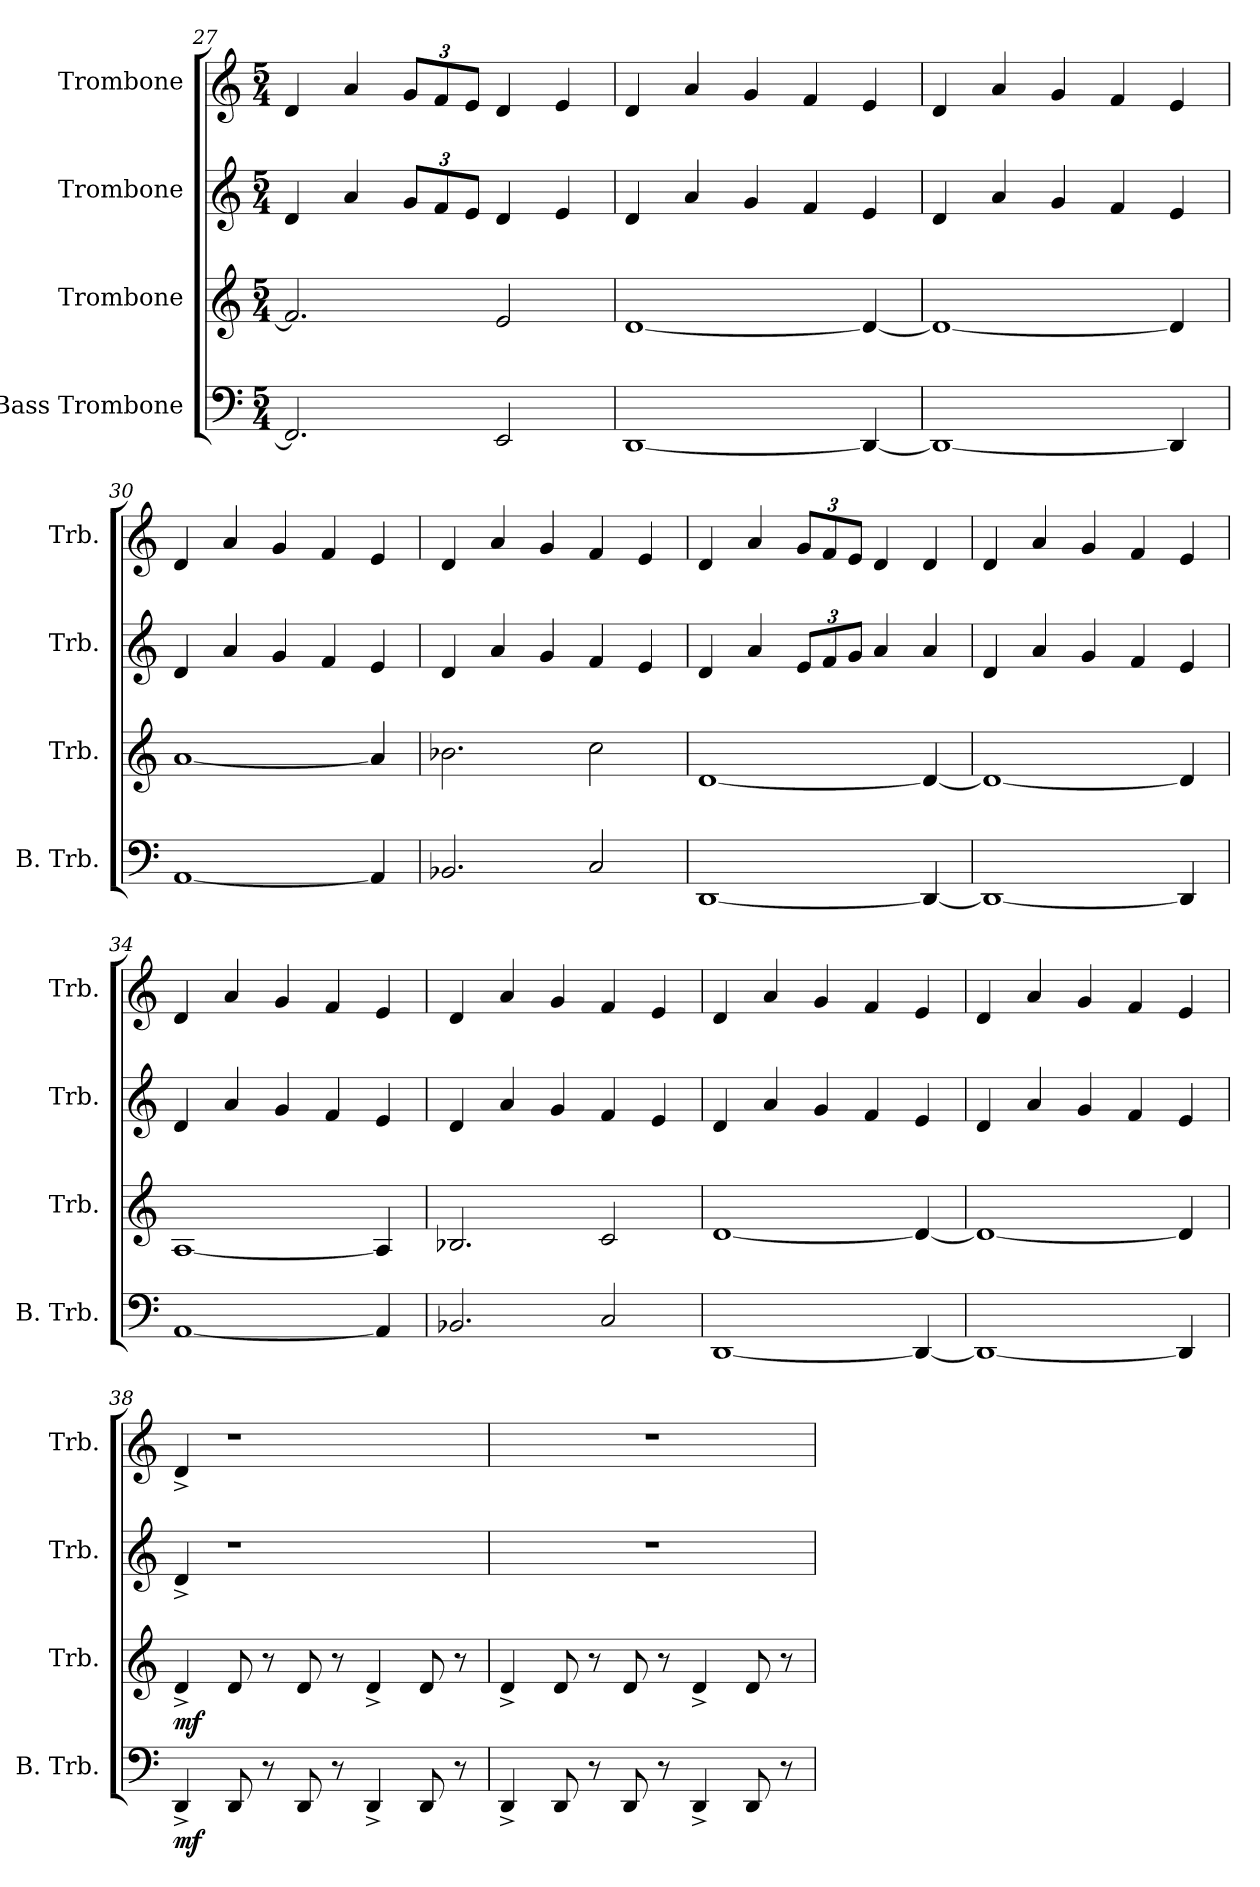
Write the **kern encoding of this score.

**kern	**dynam	**kern	**dynam	**kern	**kern
*part4	*part4	*part3	*part3	*part2	*part1
*staff4	*staff4	*staff3	*staff3	*staff2	*staff1
*I"Bass Trombone	*	*I"Trombone	*	*I"Trombone	*I"Trombone
*I'B. Trb.	*	*I'Trb.	*	*I'Trb.	*I'Trb.
*clefF4	*	*	*	*	*
*k[]	*	*k[]	*	*k[]	*k[]
*C:	*	*C:	*	*C:	*C:
*M5/4	*	*M5/4	*	*M5/4	*M5/4
=27	=27	=27	=27	=27	=27
2.FF/]	.	2.f/]	.	4d/	4d/
.	.	.	.	4a/	4a/
*	*	*	*	*Xbrackettup	*Xbrackettup
.	.	.	.	12g/L	12g/L
.	.	.	.	12f/	12f/
.	.	.	.	12e/J	12e/J
2EE/	.	2e/	.	4d/	4d/
.	.	.	.	4e/	4e/
!!LO:LB:g=z
=28	=28	=28	=28	=28	=28
[1DD	.	[1d	.	4d/	4d/
.	.	.	.	4a/	4a/
.	.	.	.	4g/	4g/
.	.	.	.	4f/	4f/
4DD/_	.	4d/_	.	4e/	4e/
=29	=29	=29	=29	=29	=29
1DD_	.	1d_	.	4d/	4d/
.	.	.	.	4a/	4a/
.	.	.	.	4g/	4g/
.	.	.	.	4f/	4f/
4DD/]	.	4d/]	.	4e/	4e/
=30	=30	=30	=30	=30	=30
[1AA	.	[1a	.	4d/	4d/
.	.	.	.	4a/	4a/
.	.	.	.	4g/	4g/
.	.	.	.	4f/	4f/
4AA/]	.	4a/]	.	4e/	4e/
=31	=31	=31	=31	=31	=31
2.BB-X/	.	2.b-X\	.	4d/	4d/
.	.	.	.	4a/	4a/
.	.	.	.	4g/	4g/
2C/	.	2cc\	.	4f/	4f/
.	.	.	.	4e/	4e/
=32	=32	=32	=32	=32	=32
[1DD	.	[1d	.	4d/	4d/
.	.	.	.	4a/	4a/
.	.	.	.	12e/L	12g/L
.	.	.	.	12f/	12f/
.	.	.	.	12g/J	12e/J
.	.	.	.	4a/	4d/
4DD/_	.	4d/_	.	4a/	4d/
=33	=33	=33	=33	=33	=33
1DD_	.	1d_	.	4d/	4d/
.	.	.	.	4a/	4a/
.	.	.	.	4g/	4g/
.	.	.	.	4f/	4f/
4DD/]	.	4d/]	.	4e/	4e/
=34	=34	=34	=34	=34	=34
[1AA	.	[1A	.	4d/	4d/
.	.	.	.	4a/	4a/
.	.	.	.	4g/	4g/
.	.	.	.	4f/	4f/
4AA/]	.	4A/]	.	4e/	4e/
!!LO:LB:g=z
=35	=35	=35	=35	=35	=35
2.BB-X/	.	2.B-X/	.	4d/	4d/
.	.	.	.	4a/	4a/
.	.	.	.	4g/	4g/
2C/	.	2c/	.	4f/	4f/
.	.	.	.	4e/	4e/
=36	=36	=36	=36	=36	=36
[1DD	.	[1d	.	4d/	4d/
.	.	.	.	4a/	4a/
.	.	.	.	4g/	4g/
.	.	.	.	4f/	4f/
4DD/_	.	4d/_	.	4e/	4e/
=37	=37	=37	=37	=37	=37
1DD_	.	1d_	.	4d/	4d/
.	.	.	.	4a/	4a/
.	.	.	.	4g/	4g/
.	.	.	.	4f/	4f/
4DD/]	.	4d/]	.	4e/	4e/
=38	=38	=38	=38	=38	=38
!	!LO:DY:b	!	!LO:DY:b	!	!
4DD^/	mf	4d^/	mf	4d^/	4d^/
8DD/	.	8d/	.	1r	1r
8r	.	8r	.	.	.
8DD/	.	8d/	.	.	.
8r	.	8r	.	.	.
4DD^/	.	4d^/	.	.	.
8DD/	.	8d/	.	.	.
8r	.	8r	.	.	.
=39	=39	=39	=39	=39	=39
4DD^/	.	4d^/	.	4%5r	4%5r
8DD/	.	8d/	.	.	.
8r	.	8r	.	.	.
8DD/	.	8d/	.	.	.
8r	.	8r	.	.	.
4DD^/	.	4d^/	.	.	.
8DD/	.	8d/	.	.	.
8r	.	8r	.	.	.
=	=	=	=	=	=
*-	*-	*-	*-	*-	*-
